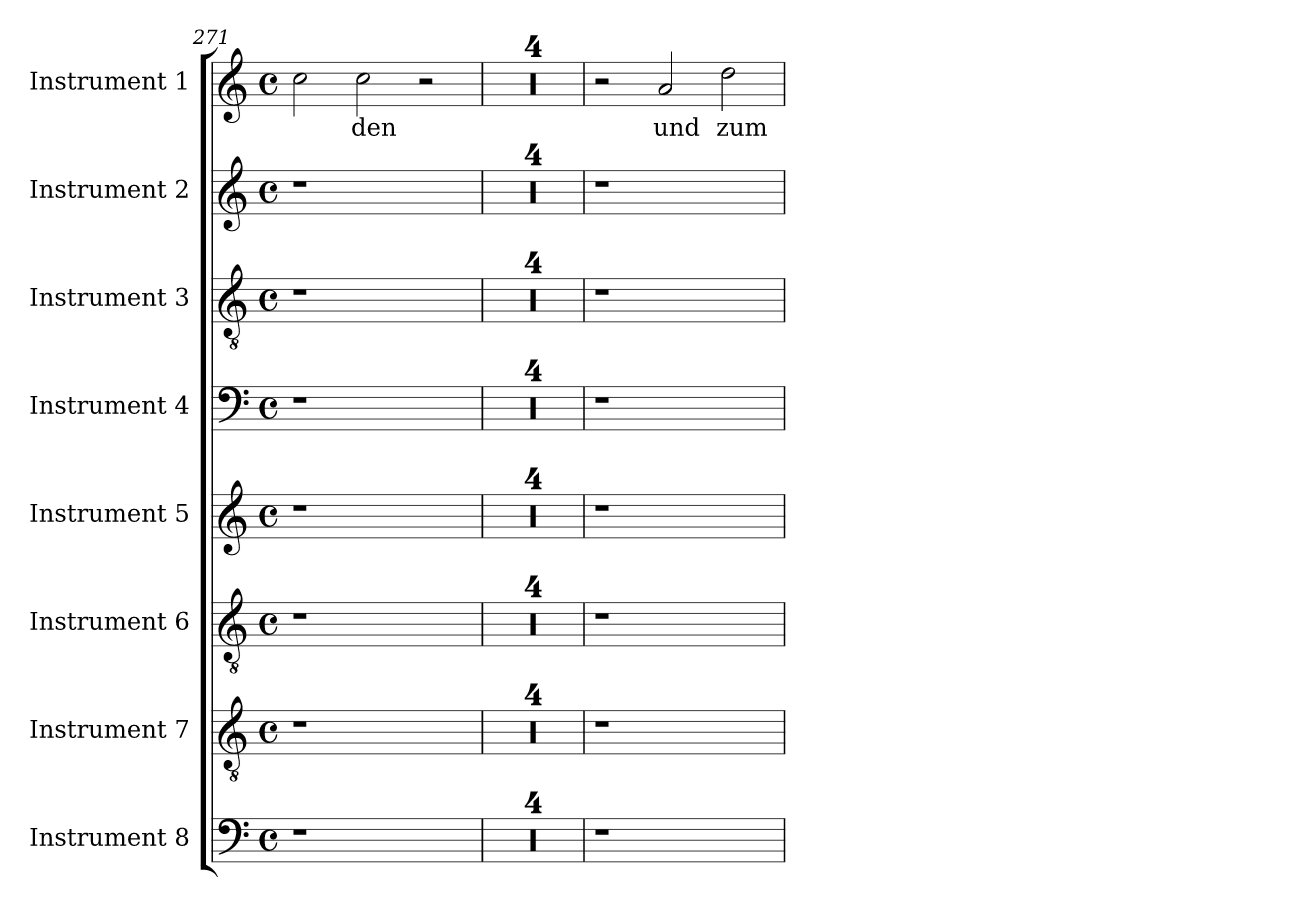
**kern	**kern	**kern	**kern	**kern	**kern	**kern	**kern	**text
*part8	*part7	*part6	*part5	*part4	*part3	*part2	*part1	*part1
*staff8	*staff7	*staff6	*staff5	*staff4	*staff3	*staff2	*staff1	*staff1
*I"Instrument 8	*I"Instrument 7	*I"Instrument 6	*I"Instrument 5	*I"Instrument 4	*I"Instrument 3	*I"Instrument 2	*I"Instrument 1	*
*clefF4	*clefGv2	*clefGv2	*clefG2	*clefF4	*clefGv2	*clefG2	*clefG2	*
*M4/4	*M4/4	*M4/4	*M4/4	*M4/4	*M4/4	*M4/4	*M4/4	*
*met(c)	*met(c)	*met(c)	*met(c)	*met(c)	*met(c)	*met(c)	*met(c)	*
=271	=271	=271	=271	=271	=271	=271	=271	=271
1r	1r	1r	1r	1r	1r	1r	2cc\	.
!	!	!	!	!	!	!	!	!LO:LY:b:cj
.	.	.	.	.	.	.	2cc\	-den
2ryy	2ryy	2ryy	2ryy	2ryy	2ryy	2ryy	2r	.
=272	=272	=272	=272	=272	=272	=272	=272	=272
1r	1r	1r	1r	1r	1r	1r	1r	.
=273	=273	=273	=273	=273	=273	=273	=273	=273
1r	1r	1r	1r	1r	1r	1r	1r	.
=274	=274	=274	=274	=274	=274	=274	=274	=274
1r	1r	1r	1r	1r	1r	1r	1r	.
=275	=275	=275	=275	=275	=275	=275	=275	=275
1r	1r	1r	1r	1r	1r	1r	1r	.
!!LO:PB:g=z
=276	=276	=276	=276	=276	=276	=276	=276	=276
1r	1r	1r	1r	1r	1r	1r	2r	.
!	!	!	!	!	!	!	!	!LO:LY:b:cj
.	.	.	.	.	.	.	2a/	und
!	!	!	!	!	!	!	!	!LO:LY:b:cj
2ryy	2ryy	2ryy	2ryy	2ryy	2ryy	2ryy	2dd\	zum
=	=	=	=	=	=	=	=	=
*-	*-	*-	*-	*-	*-	*-	*-	*-
